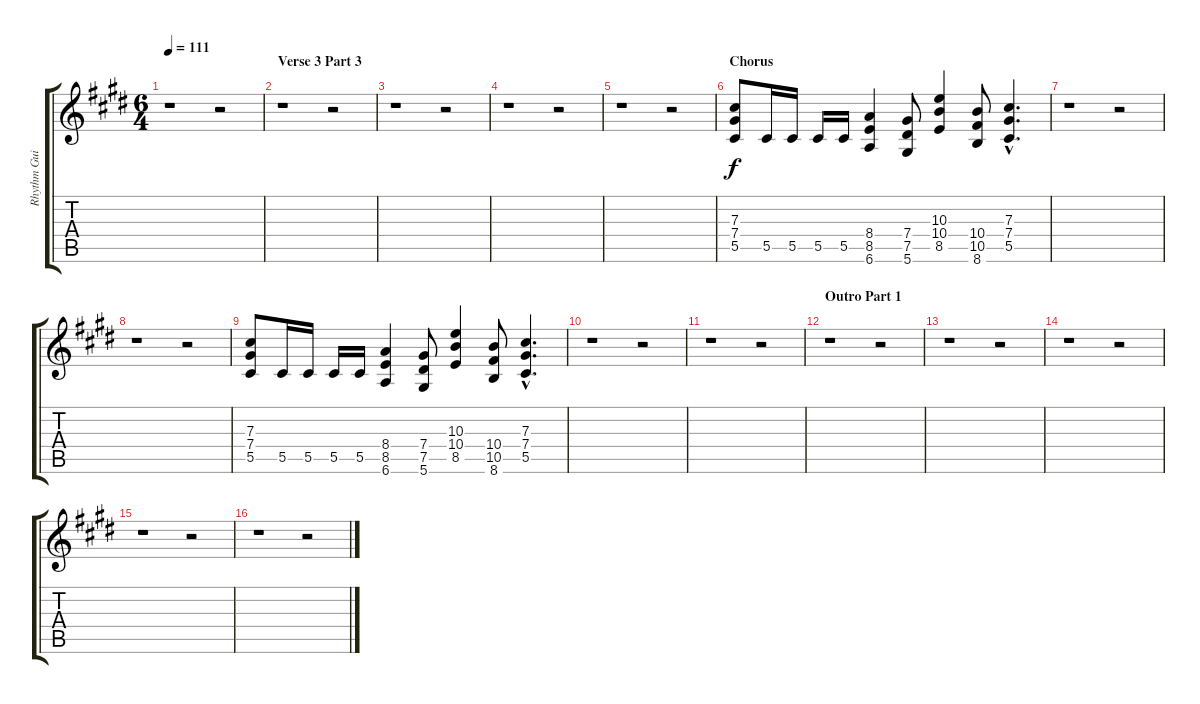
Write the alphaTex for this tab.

\track ("Rhythm Guitar 2" "Rhythm Gui") {instrument distortionguitar}
\staff {score tabs}
\tuning (Eb4 Bb3 Gb3 Db3 Ab2 Eb2) {hide}
\ts (6 4)
\tempo 111
\clef g2
\ks c#minor
r.1{dy f} r.2 |
\section ("" "Verse 3 Part 3")
r.1 r.2 |
r.1 r.2 |
r.1 r.2 |
r.1 r.2 |
\section ("" "Chorus")
(7.3 7.4 5.5).8 5.5.16 5.5.16 5.5.16 5.5.16 (8.4 8.5 6.6).4 (7.4 7.5 5.6).8 (10.3 10.4 8.5).4 (10.4 10.5 8.6).8 (7.3{hac} 7.4{hac} 5.5{hac}).4{d} |
r.1 r.2 |
r.1 r.2 |
(7.3 7.4 5.5).8 5.5.16 5.5.16 5.5.16 5.5.16 (8.4 8.5 6.6).4 (7.4 7.5 5.6).8 (10.3 10.4 8.5).4 (10.4 10.5 8.6).8 (7.3{hac} 7.4{hac} 5.5{hac}).4{d} |
r.1 r.2 |
r.1 r.2 |
\section ("" "Outro Part 1")
r.1 r.2 |
r.1 r.2 |
r.1 r.2 |
r.1 r.2 |
r.1 r.2
